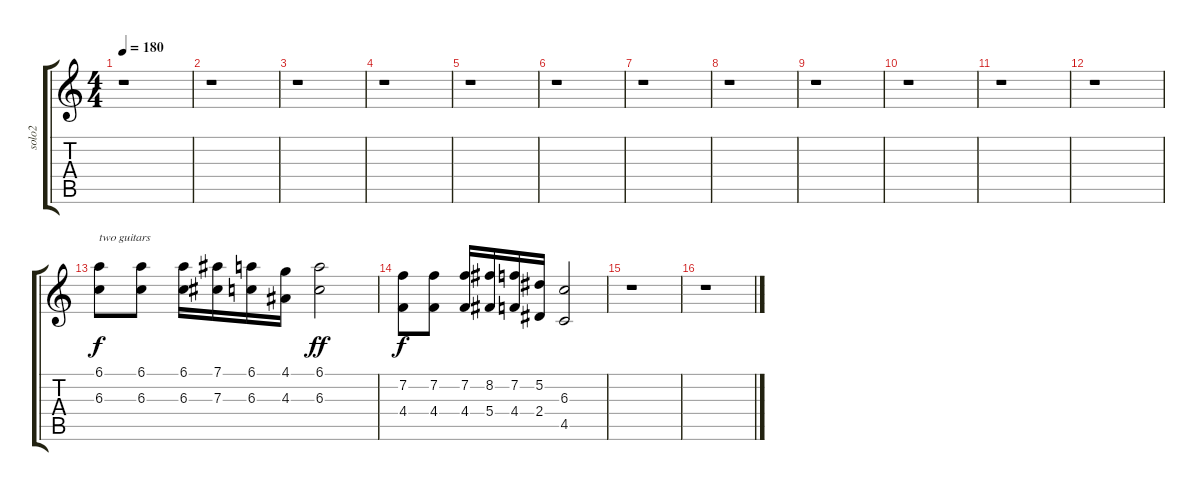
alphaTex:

\track ("solo2" "solo2") {instrument distortionguitar}
\staff {score tabs}
\tuning (Eb4 Bb3 Gb3 Db3 Ab2 Eb2) {hide}
\ts (4 4)
\tempo 180
\clef g2
\ks c
r.1{dy mp} |
r.1 |
r.1 |
r.1 |
r.1 |
r.1 |
r.1 |
r.1 |
r.1 |
r.1 |
r.1 |
r.1 |
(6.1 6.3).8{txt "two guitars" dy f} (6.1 6.3).8 (6.1 6.3).16 (7.1 7.3).16 (6.1 6.3).16 (4.1 4.3).16 (6.1 6.3).2{dy ff} |
(7.2 4.4).8{dy f} (7.2 4.4).8 (7.2 4.4).16 (8.2 5.4).16 (7.2 4.4).16 (5.2 2.4).16 (6.3 4.5).2 |
r.1 |
r.1
